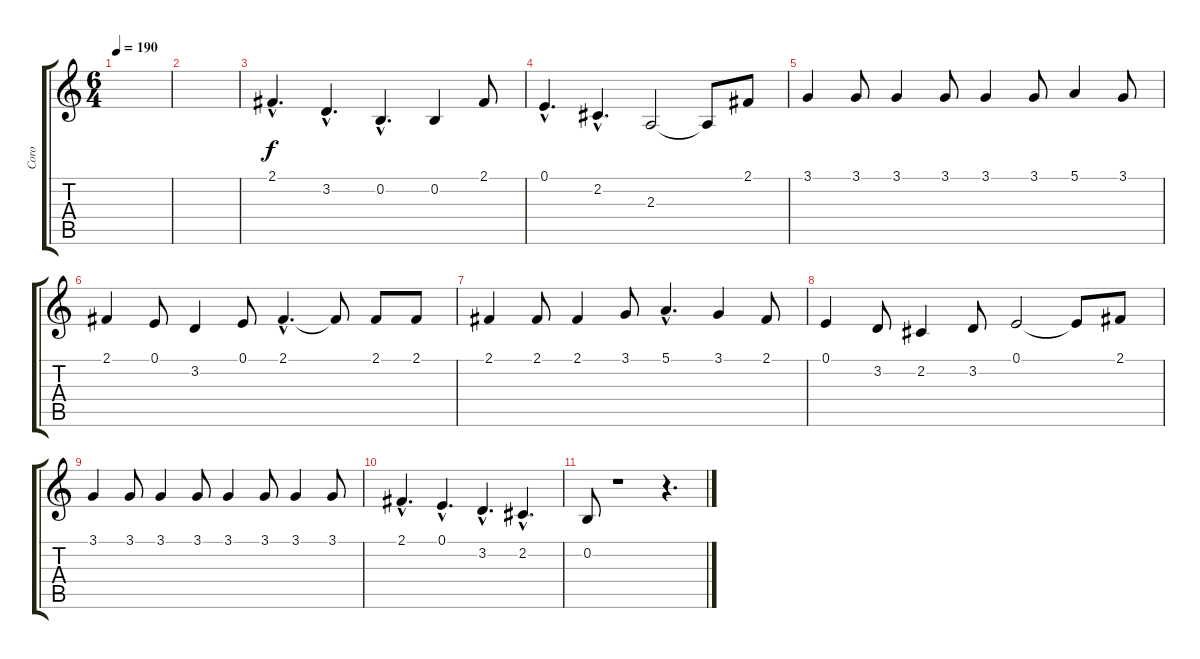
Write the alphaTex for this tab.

\track ("Coro" "Coro") {instrument harmonica}
\staff {score tabs}
\tuning (E4 B3 G3 D3 A2 E2) {hide}
\ts (6 4)
\tempo 190
\clef g2
\ks c
|
|
2.1{hac}.4{d} 3.2{hac}.4{d} 0.2{hac}.4{d} 0.2.4 2.1.8 |
0.1{hac}.4{d} 2.2{hac}.4{d} 2.3.2 2.3{t}.8 2.1.8 |
3.1.4 3.1.8 3.1.4 3.1.8 3.1.4 3.1.8 5.1.4 3.1.8 |
2.1.4 0.1.8 3.2.4 0.1.8 2.1{hac}.4{d} 2.1{t}.8 2.1.8 2.1.8 |
2.1.4 2.1.8 2.1.4 3.1.8 5.1{hac}.4{d} 3.1.4 2.1.8 |
0.1.4 3.2.8 2.2.4 3.2.8 0.1.2 0.1{t}.8 2.1.8 |
3.1.4 3.1.8 3.1.4 3.1.8 3.1.4 3.1.8 3.1.4 3.1.8 |
2.1{hac}.4{d} 0.1{hac}.4{d} 3.2{hac}.4{d} 2.2{hac}.4{d} |
0.2.8 r.1 r.4{d}
